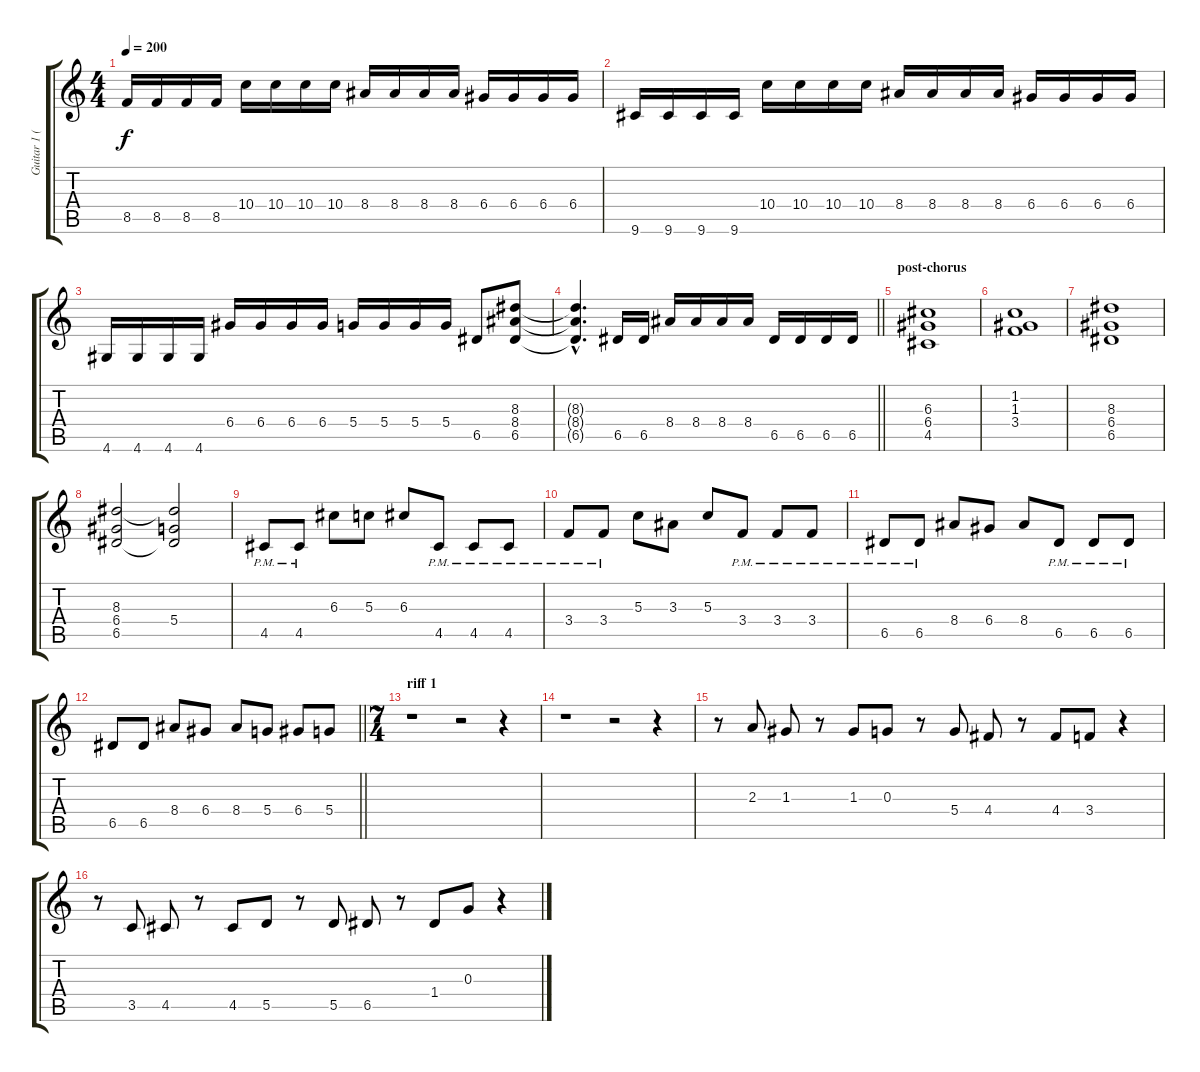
\track ("Guitar 1 (Rhythm)" "Guitar 1 (") {instrument distortionguitar}
\staff {score tabs}
\tuning (E4 B3 G3 D3 A2 E2) {hide}
\ts (4 4)
\tempo 200
\clef g2
\ks c
8.5.16{dy f} 8.5.16 8.5.16 8.5.16 10.4.16 10.4.16 10.4.16 10.4.16 8.4.16 8.4.16 8.4.16 8.4.16 6.4.16 6.4.16 6.4.16 6.4.16 |
9.6.16 9.6.16 9.6.16 9.6.16 10.4.16 10.4.16 10.4.16 10.4.16 8.4.16 8.4.16 8.4.16 8.4.16 6.4.16 6.4.16 6.4.16 6.4.16 |
4.6.16 4.6.16 4.6.16 4.6.16 6.4.16 6.4.16 6.4.16 6.4.16 5.4.16 5.4.16 5.4.16 5.4.16 6.5.8 (8.3 8.4 6.5).8 |
\barLineRight lightlight
(8.3{hac t} 8.4{hac t} 6.5{hac t}).4{d} 6.5.16 6.5.16 8.4.16 8.4.16 8.4.16 8.4.16 6.5.16 6.5.16 6.5.16 6.5.16 |
\section ("" "post-chorus")
(6.3 6.4 4.5).1 |
(1.2 1.3 3.4).1 |
(8.3 6.4 6.5).1 |
(8.3 6.4 6.5).2 (8.3{t} 5.4 6.5{t}).2 |
4.5{pm}.8 4.5{pm}.8 6.3.8 5.3.8 6.3.8 4.5{pm}.8 4.5{pm}.8 4.5{pm}.8 |
3.4{pm}.8 3.4{pm}.8 5.3.8 3.3.8 5.3.8 3.4{pm}.8 3.4{pm}.8 3.4{pm}.8 |
6.5{pm}.8 6.5{pm}.8 8.4.8 6.4.8 8.4.8 6.5{pm}.8 6.5{pm}.8 6.5{pm}.8 |
\barLineRight lightlight
6.5.8 6.5.8 8.4.8 6.4.8 8.4.8 5.4.8 6.4.8 5.4.8 |
\ts (7 4)
\section ("" "riff 1")
r.1 r.2 r.4 |
r.1 r.2 r.4 |
r.8 2.3.8 1.3.8 r.8 1.3.8 0.3.8 r.8 5.4.8 4.4.8 r.8 4.4.8 3.4.8 r.4 |
r.8 3.5.8 4.5.8 r.8 4.5.8 5.5.8 r.8 5.5.8 6.5.8 r.8 1.4.8 0.3.8 r.4
